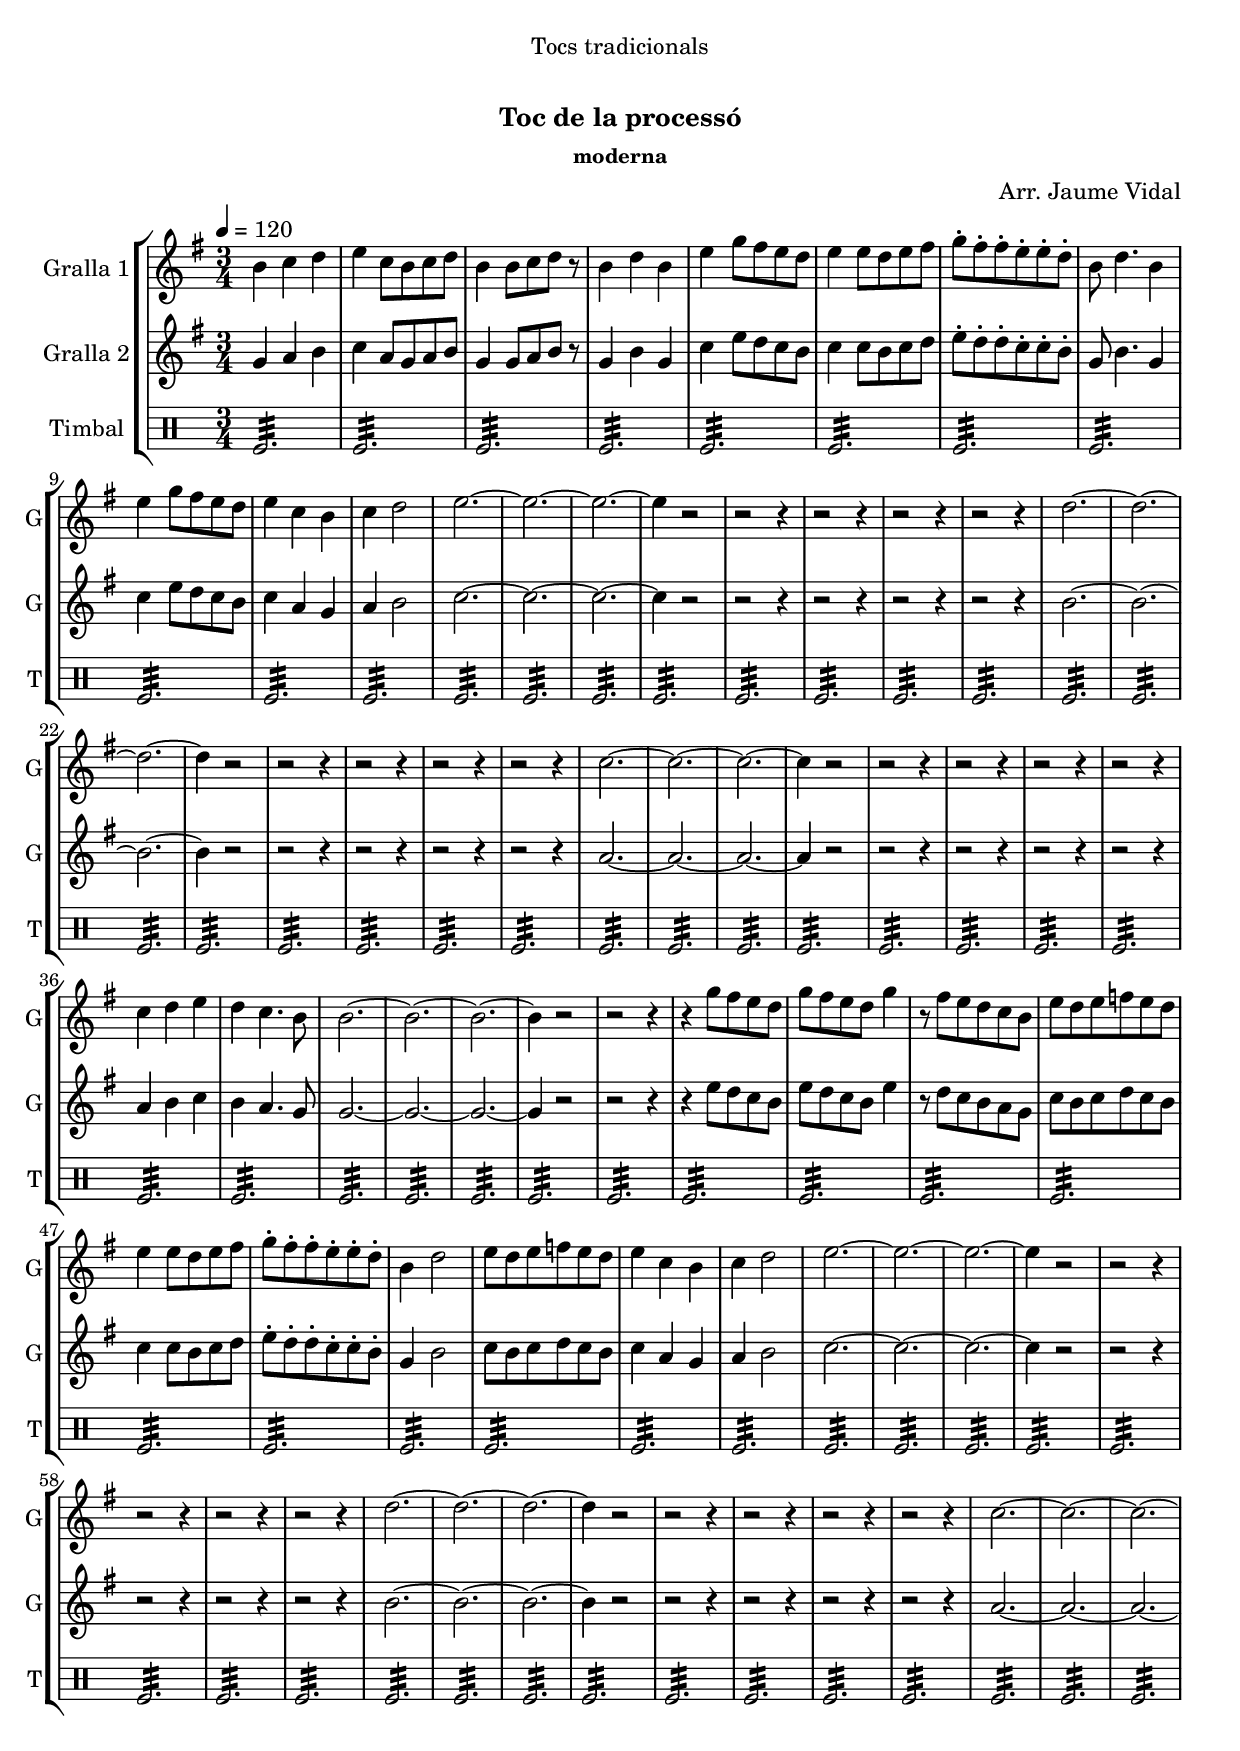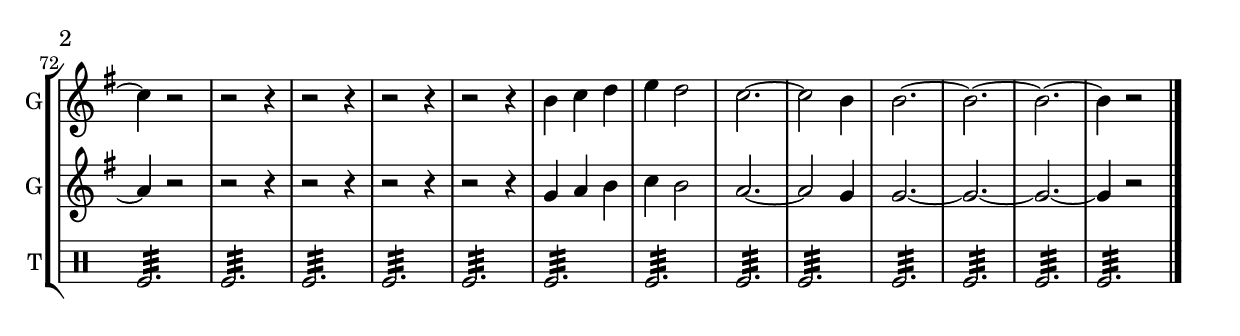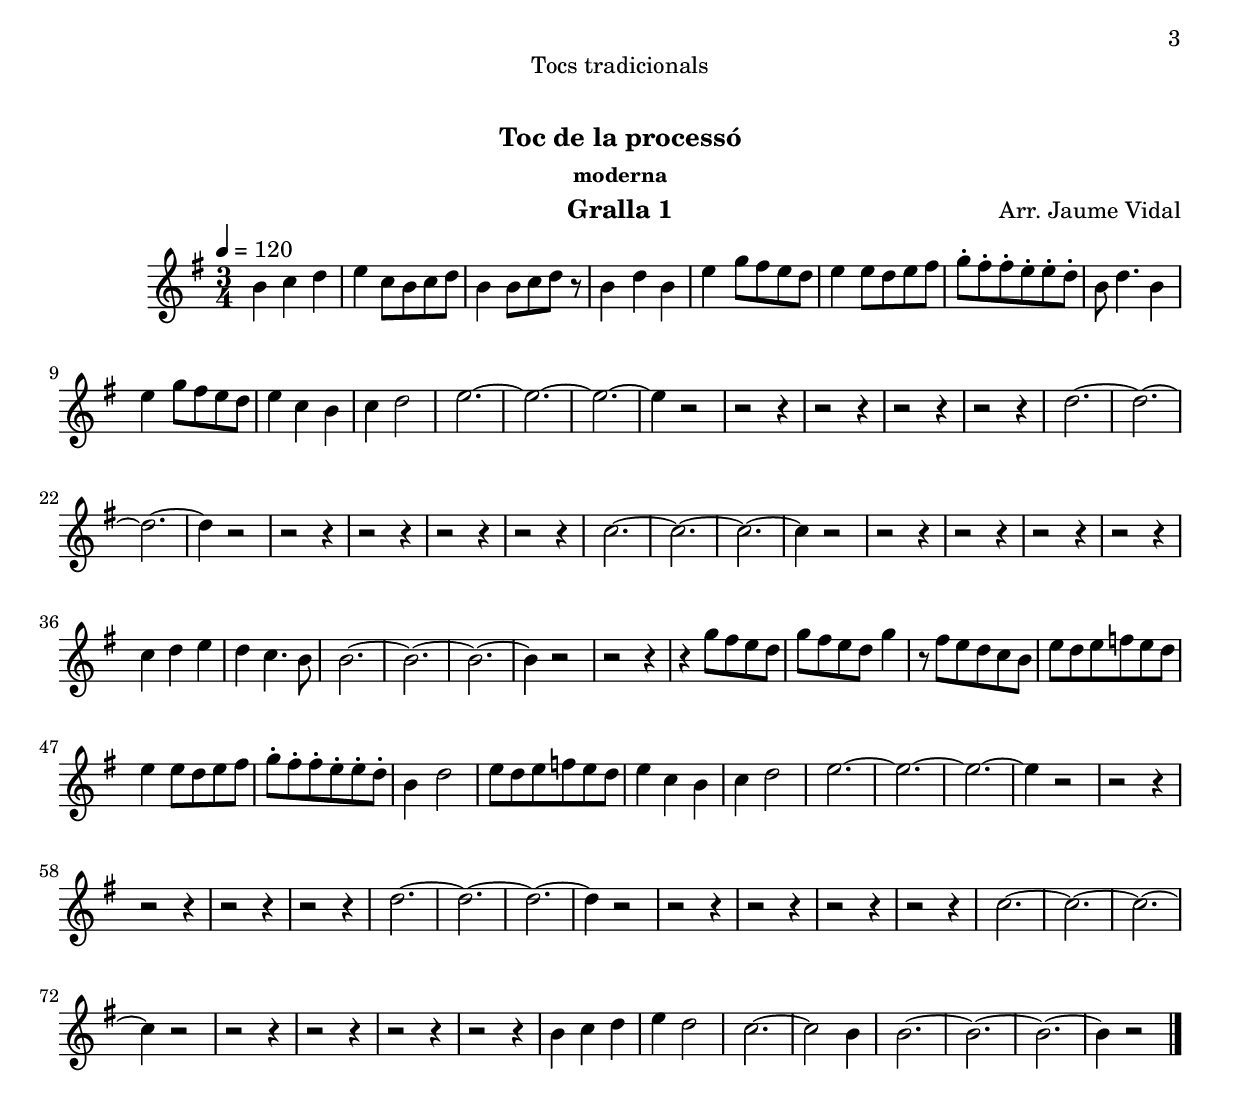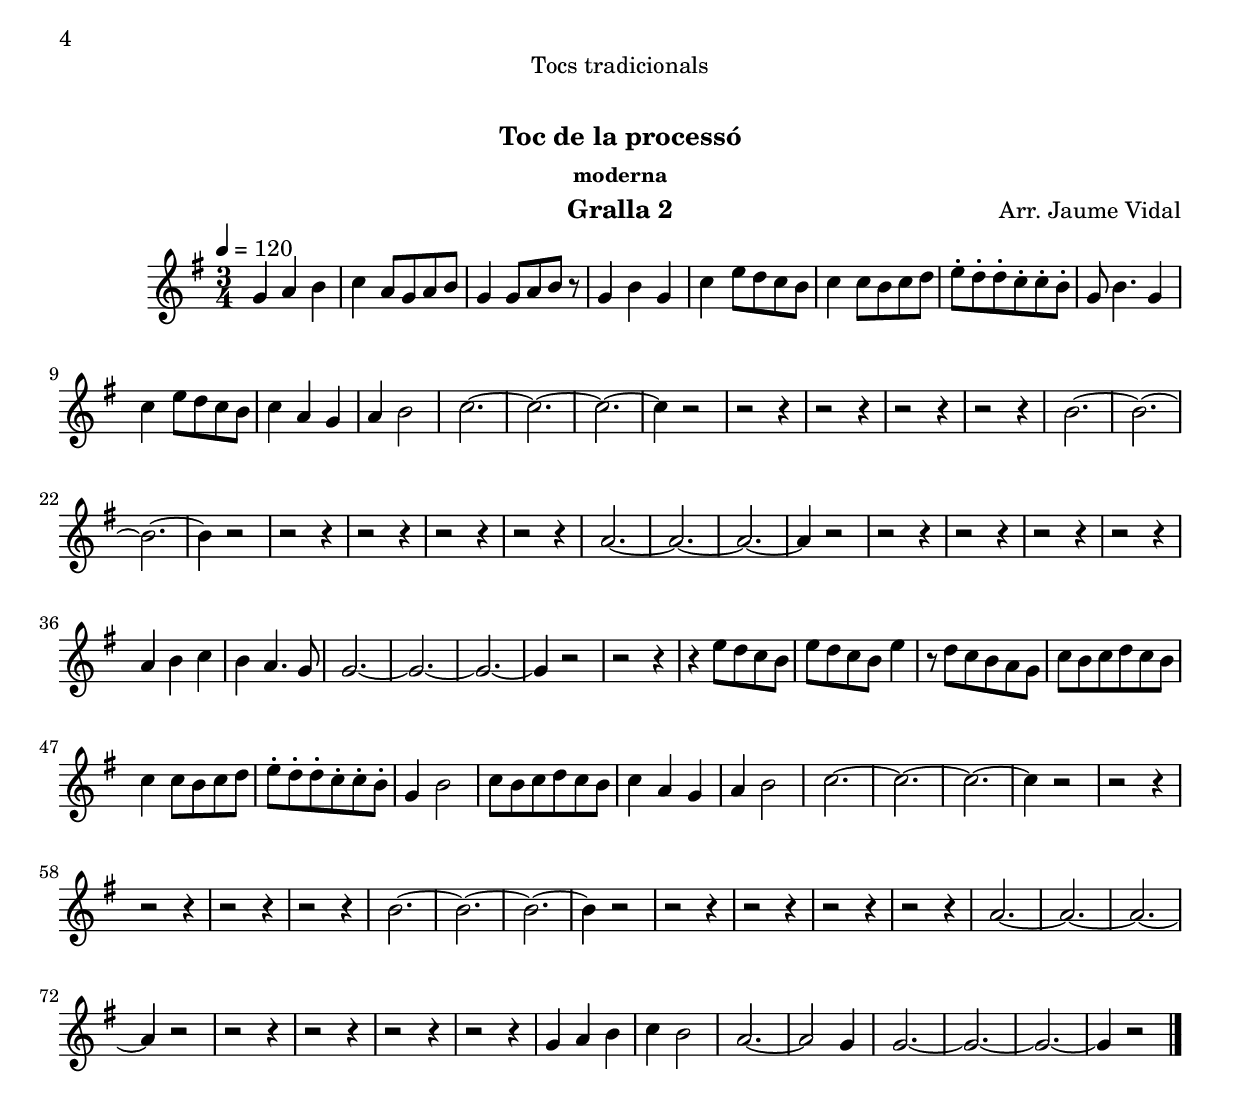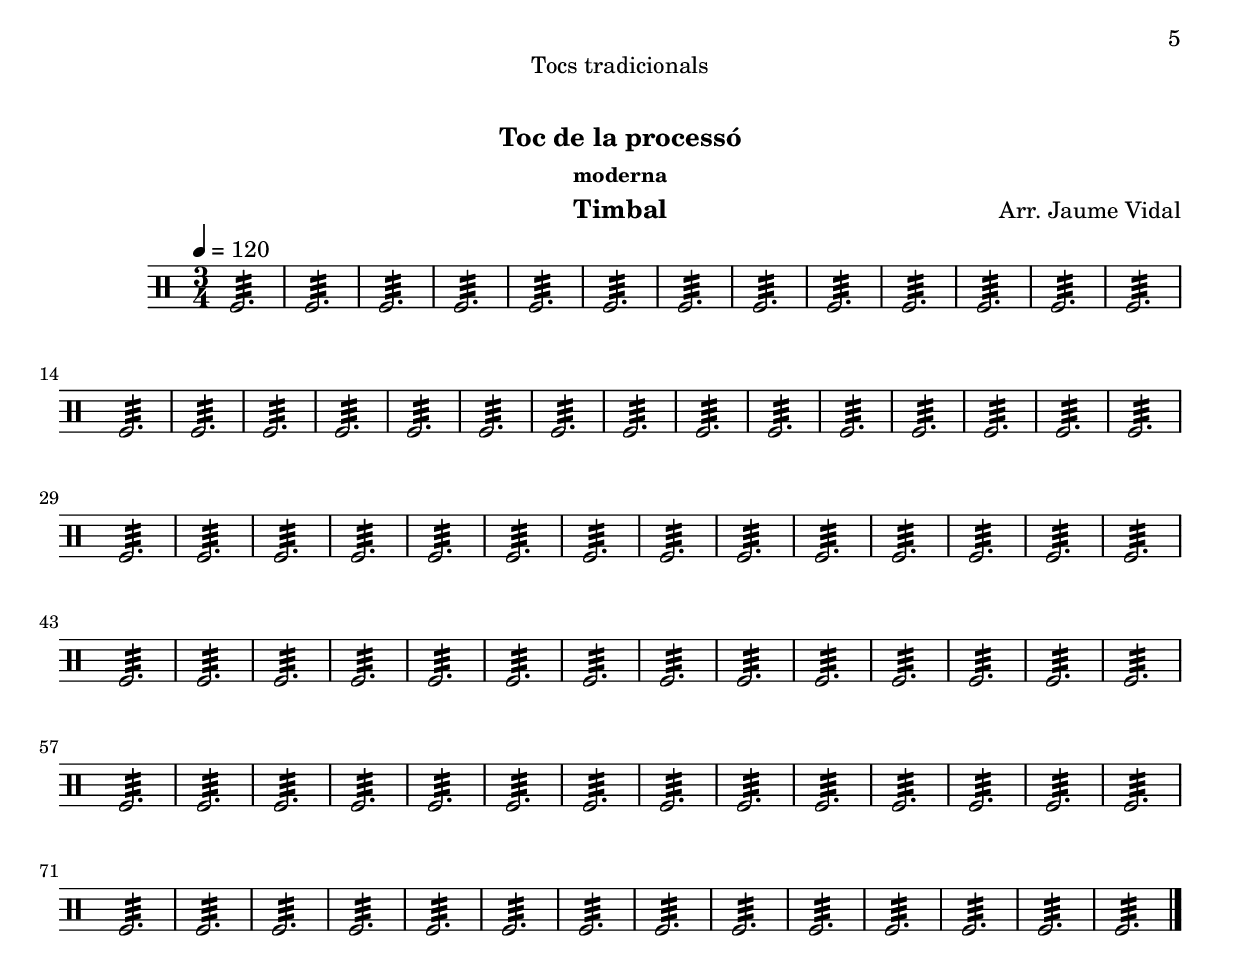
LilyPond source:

\version "2.16.0"

\header {
  dedication="Tocs tradicionals"
  title="  "
  subtitle="Toc de la processó"
  subsubtitle="moderna"
  poet=""
  meter=""
  piece=""
  composer="Arr. Jaume Vidal"
  arranger=""
  opus=""
  instrument=""
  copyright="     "
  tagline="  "
}

liniaroAa =
\relative b'
{
  \tempo 4=120
  \clef treble
  \key g \major
  \time 3/4
  b4 c d  |
  e4 c8 b c d  |
  b4 b8 c d r  |
  b4 d b  |
  %05
  e4 g8 fis e d  |
  e4 e8 d e fis  |
  g8-. fis-. fis-. e-. e-. d-.  |
  b8 d4. b4  |
  e4 g8 fis e d  |
  %10
  e4 c b  |
  c4 d2  |
  e2. ~  |
  e2. ~  |
  e2. ~  |
  %15
  e4 r2  |
  r2 r4  |
  r2 r4  |
  r2 r4  |
  r2 r4  |
  %20
  d2. ~  |
  d2. ~  |
  d2. ~  |
  d4 r2  |
  r2 r4  |
  %25
  r2 r4  |
  r2 r4  |
  r2 r4  |
  c2. ~  |
  c2. ~  |
  %30
  c2. ~  |
  c4 r2  |
  r2 r4  |
  r2 r4  |
  r2 r4  |
  %35
  r2 r4  |
  c4 d e  |
  d4 c4. b8  |
  b2. ~  |
  b2. ~  |
  %40
  b2. ~  |
  b4 r2  |
  r2 r4  |
  r4 g'8 fis e d  |
  g8 fis e d g4  |
  %45
  r8 fis e d c b  |
  e8 d e f e d  |
  e4 e8 d e fis  |
  g8-. fis-. fis-. e-. e-. d-.  |
  b4 d2  |
  %50
  e8 d e f e d  |
  e4 c b  |
  c4 d2  |
  e2. ~  |
  e2. ~  |
  %55
  e2. ~  |
  e4 r2  |
  r2 r4  |
  r2 r4  |
  r2 r4  |
  %60
  r2 r4  |
  d2. ~  |
  d2. ~  |
  d2. ~  |
  d4 r2  |
  %65
  r2 r4  |
  r2 r4  |
  r2 r4  |
  r2 r4  |
  c2. ~  |
  %70
  c2. ~  |
  c2. ~  |
  c4 r2  |
  r2 r4  |
  r2 r4  |
  %75
  r2 r4  |
  r2 r4  |
  b4 c d  |
  e4 d2  |
  c2. ~  |
  %80
  c2 b4  |
  b2. ~  |
  b2. ~  |
  b2. ~  |
  b4 r2  \bar "|."
}

liniaroAb =
\relative g'
{
  \tempo 4=120
  \clef treble
  \key g \major
  \time 3/4
  g4 a b  |
  c4 a8 g a b  |
  g4 g8 a b r  |
  g4 b g  |
  %05
  c4 e8 d c b  |
  c4 c8 b c d  |
  e8-. d-. d-. c-. c-. b-.  |
  g8 b4. g4  |
  c4 e8 d c b  |
  %10
  c4 a g  |
  a4 b2  |
  c2. ~  |
  c2. ~  |
  c2. ~  |
  %15
  c4 r2  |
  r2 r4  |
  r2 r4  |
  r2 r4  |
  r2 r4  |
  %20
  b2. ~  |
  b2. ~  |
  b2. ~  |
  b4 r2  |
  r2 r4  |
  %25
  r2 r4  |
  r2 r4  |
  r2 r4  |
  a2. ~  |
  a2. ~  |
  %30
  a2. ~  |
  a4 r2  |
  r2 r4  |
  r2 r4  |
  r2 r4  |
  %35
  r2 r4  |
  a4 b c  |
  b4 a4. g8  |
  g2. ~  |
  g2. ~  |
  %40
  g2. ~  |
  g4 r2  |
  r2 r4  |
  r4 e'8 d c b  |
  e8 d c b e4  |
  %45
  r8 d c b a g  |
  c8 b c d c b  |
  c4 c8 b c d  |
  e8-. d-. d-. c-. c-. b-.  |
  g4 b2  |
  %50
  c8 b c d c b  |
  c4 a g  |
  a4 b2  |
  c2. ~  |
  c2. ~  |
  %55
  c2. ~  |
  c4 r2  |
  r2 r4  |
  r2 r4  |
  r2 r4  |
  %60
  r2 r4  |
  b2. ~  |
  b2. ~  |
  b2. ~  |
  b4 r2  |
  %65
  r2 r4  |
  r2 r4  |
  r2 r4  |
  r2 r4  |
  a2. ~  |
  %70
  a2. ~  |
  a2. ~  |
  a4 r2  |
  r2 r4  |
  r2 r4  |
  %75
  r2 r4  |
  r2 r4  |
  g4 a b  |
  c4 b2  |
  a2. ~  |
  %80
  a2 g4  |
  g2. ~  |
  g2. ~  |
  g2. ~  |
  g4 r2  \bar "|."
}

liniaroAc =
\drummode
{
  \tempo 4=120
  \time 3/4
  tomfl2.:32  |
  tomfl2.:32  |
  tomfl2.:32  |
  tomfl2.:32  |
  %05
  tomfl2.:32  |
  tomfl2.:32  |
  tomfl2.:32  |
  tomfl2.:32  |
  tomfl2.:32  |
  %10
  tomfl2.:32  |
  tomfl2.:32  |
  tomfl2.:32  |
  tomfl2.:32  |
  tomfl2.:32  |
  %15
  tomfl2.:32  |
  tomfl2.:32  |
  tomfl2.:32  |
  tomfl2.:32  |
  tomfl2.:32  |
  %20
  tomfl2.:32  |
  tomfl2.:32  |
  tomfl2.:32  |
  tomfl2.:32  |
  tomfl2.:32  |
  %25
  tomfl2.:32  |
  tomfl2.:32  |
  tomfl2.:32  |
  tomfl2.:32  |
  tomfl2.:32  |
  %30
  tomfl2.:32  |
  tomfl2.:32  |
  tomfl2.:32  |
  tomfl2.:32  |
  tomfl2.:32  |
  %35
  tomfl2.:32  |
  tomfl2.:32  |
  tomfl2.:32  |
  tomfl2.:32  |
  tomfl2.:32  |
  %40
  tomfl2.:32  |
  tomfl2.:32  |
  tomfl2.:32  |
  tomfl2.:32  |
  tomfl2.:32  |
  %45
  tomfl2.:32  |
  tomfl2.:32  |
  tomfl2.:32  |
  tomfl2.:32  |
  tomfl2.:32  |
  %50
  tomfl2.:32  |
  tomfl2.:32  |
  tomfl2.:32  |
  tomfl2.:32  |
  tomfl2.:32  |
  %55
  tomfl2.:32  |
  tomfl2.:32  |
  tomfl2.:32  |
  tomfl2.:32  |
  tomfl2.:32  |
  %60
  tomfl2.:32  |
  tomfl2.:32  |
  tomfl2.:32  |
  tomfl2.:32  |
  tomfl2.:32  |
  %65
  tomfl2.:32  |
  tomfl2.:32  |
  tomfl2.:32  |
  tomfl2.:32  |
  tomfl2.:32  |
  %70
  tomfl2.:32  |
  tomfl2.:32  |
  tomfl2.:32  |
  tomfl2.:32  |
  tomfl2.:32  |
  %75
  tomfl2.:32  |
  tomfl2.:32  |
  tomfl2.:32  |
  tomfl2.:32  |
  tomfl2.:32  |
  %80
  tomfl2.:32  |
  tomfl2.:32  |
  tomfl2.:32  |
  tomfl2.:32  |
  tomfl2.:32  \bar "|."
}

\bookpart {
  \score {
    \new StaffGroup {
      \override Score.RehearsalMark #'self-alignment-X = #LEFT
      <<
        \new Staff \with {instrumentName = #"Gralla 1" shortInstrumentName = #"G"} \liniaroAa
        \new Staff \with {instrumentName = #"Gralla 2" shortInstrumentName = #"G"} \liniaroAb
        \new DrumStaff \with {instrumentName = #"Timbal" shortInstrumentName = #"T"} \liniaroAc
      >>
    }
    \layout {}
  }\score { \unfoldRepeats
    \new StaffGroup {
      \override Score.RehearsalMark #'self-alignment-X = #LEFT
      <<
        \new Staff \with {instrumentName = #"Gralla 1" shortInstrumentName = #"G"} \liniaroAa
        \new Staff \with {instrumentName = #"Gralla 2" shortInstrumentName = #"G"} \liniaroAb
        \new DrumStaff \with {instrumentName = #"Timbal" shortInstrumentName = #"T"} \liniaroAc
      >>
    }
    \midi {}
  }
}

\bookpart {
  \header {instrument="Gralla 1"}
  \score {
    \new StaffGroup {
      \override Score.RehearsalMark #'self-alignment-X = #LEFT
      <<
        \new Staff \liniaroAa
      >>
    }
    \layout {}
  }\score { \unfoldRepeats
    \new StaffGroup {
      \override Score.RehearsalMark #'self-alignment-X = #LEFT
      <<
        \new Staff \liniaroAa
      >>
    }
    \midi {}
  }
}

\bookpart {
  \header {instrument="Gralla 2"}
  \score {
    \new StaffGroup {
      \override Score.RehearsalMark #'self-alignment-X = #LEFT
      <<
        \new Staff \liniaroAb
      >>
    }
    \layout {}
  }\score { \unfoldRepeats
    \new StaffGroup {
      \override Score.RehearsalMark #'self-alignment-X = #LEFT
      <<
        \new Staff \liniaroAb
      >>
    }
    \midi {}
  }
}

\bookpart {
  \header {instrument="Timbal"}
  \score {
    \new StaffGroup {
      \override Score.RehearsalMark #'self-alignment-X = #LEFT
      <<
        \new DrumStaff \liniaroAc
      >>
    }
    \layout {}
  }\score { \unfoldRepeats
    \new StaffGroup {
      \override Score.RehearsalMark #'self-alignment-X = #LEFT
      <<
        \new DrumStaff \liniaroAc
      >>
    }
    \midi {}
  }
}

